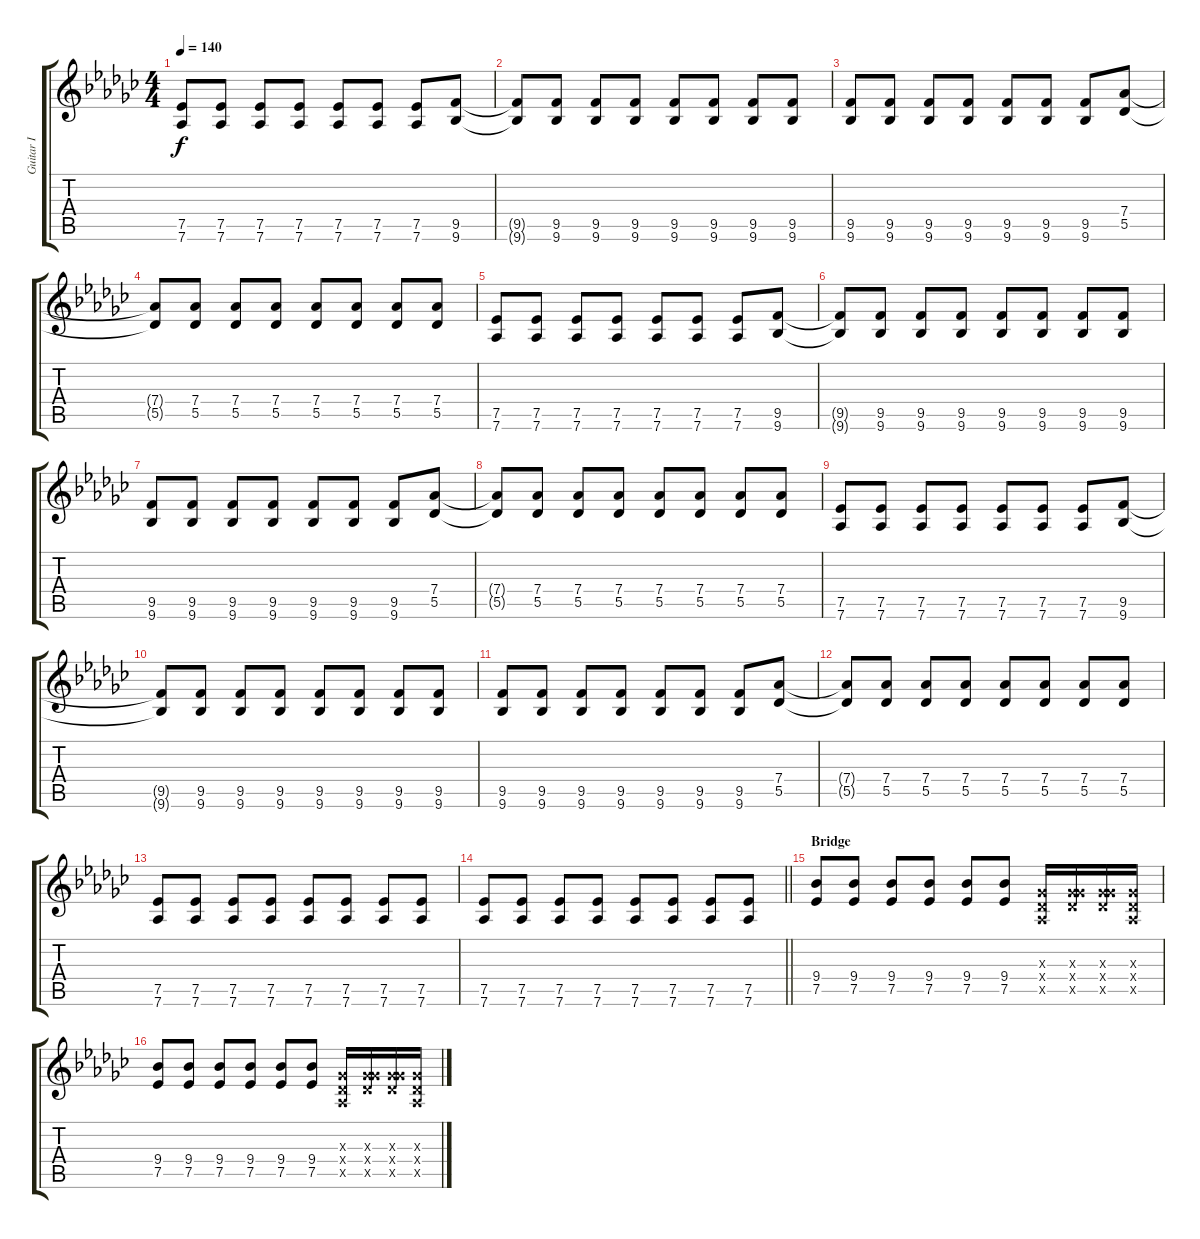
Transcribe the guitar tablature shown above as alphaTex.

\track ("Guitar I" "Guitar I") {instrument distortionguitar}
\staff {score tabs}
\tuning (Eb4 Bb3 Gb3 Db3 Ab2 Db2) {hide}
\ts (4 4)
\tempo 140
\clef g2
\ks ebminor
(7.5 7.6).8{dy f} (7.5 7.6).8 (7.5 7.6).8 (7.5 7.6).8 (7.5 7.6).8 (7.5 7.6).8 (7.5 7.6).8 (9.5 9.6).8 |
(9.5{t} 9.6{t}).8 (9.5 9.6).8 (9.5 9.6).8 (9.5 9.6).8 (9.5 9.6).8 (9.5 9.6).8 (9.5 9.6).8 (9.5 9.6).8 |
(9.5 9.6).8 (9.5 9.6).8 (9.5 9.6).8 (9.5 9.6).8 (9.5 9.6).8 (9.5 9.6).8 (9.5 9.6).8 (7.4 5.5).8 |
(7.4{t} 5.5{t}).8 (7.4 5.5).8 (7.4 5.5).8 (7.4 5.5).8 (7.4 5.5).8 (7.4 5.5).8 (7.4 5.5).8 (7.4 5.5).8 |
(7.5 7.6).8 (7.5 7.6).8 (7.5 7.6).8 (7.5 7.6).8 (7.5 7.6).8 (7.5 7.6).8 (7.5 7.6).8 (9.5 9.6).8 |
(9.5{t} 9.6{t}).8 (9.5 9.6).8 (9.5 9.6).8 (9.5 9.6).8 (9.5 9.6).8 (9.5 9.6).8 (9.5 9.6).8 (9.5 9.6).8 |
(9.5 9.6).8 (9.5 9.6).8 (9.5 9.6).8 (9.5 9.6).8 (9.5 9.6).8 (9.5 9.6).8 (9.5 9.6).8 (7.4 5.5).8 |
(7.4{t} 5.5{t}).8 (7.4 5.5).8 (7.4 5.5).8 (7.4 5.5).8 (7.4 5.5).8 (7.4 5.5).8 (7.4 5.5).8 (7.4 5.5).8 |
(7.5 7.6).8 (7.5 7.6).8 (7.5 7.6).8 (7.5 7.6).8 (7.5 7.6).8 (7.5 7.6).8 (7.5 7.6).8 (9.5 9.6).8 |
(9.5{t} 9.6{t}).8 (9.5 9.6).8 (9.5 9.6).8 (9.5 9.6).8 (9.5 9.6).8 (9.5 9.6).8 (9.5 9.6).8 (9.5 9.6).8 |
(9.5 9.6).8 (9.5 9.6).8 (9.5 9.6).8 (9.5 9.6).8 (9.5 9.6).8 (9.5 9.6).8 (9.5 9.6).8 (7.4 5.5).8 |
(7.4{t} 5.5{t}).8 (7.4 5.5).8 (7.4 5.5).8 (7.4 5.5).8 (7.4 5.5).8 (7.4 5.5).8 (7.4 5.5).8 (7.4 5.5).8 |
(7.5 7.6).8 (7.5 7.6).8 (7.5 7.6).8 (7.5 7.6).8 (7.5 7.6).8 (7.5 7.6).8 (7.5 7.6).8 (7.5 7.6).8 |
\barLineRight lightlight
(7.5 7.6).8 (7.5 7.6).8 (7.5 7.6).8 (7.5 7.6).8 (7.5 7.6).8 (7.5 7.6).8 (7.5 7.6).8 (7.5 7.6).8 |
\section ("" "Bridge")
(9.4 7.5).8 (9.4 7.5).8 (9.4 7.5).8 (9.4 7.5).8 (9.4 7.5).8 (9.4 7.5).8 (0.3{x} 0.4{x} 0.5{x}).16 (0.3{x} 5.4{x} 5.5{x}).16 (0.3{x} 5.4{x} 5.5{x}).16 (0.3{x} 0.4{x} 0.5{x}).16 |
(9.4 7.5).8 (9.4 7.5).8 (9.4 7.5).8 (9.4 7.5).8 (9.4 7.5).8 (9.4 7.5).8 (0.3{x} 0.4{x} 0.5{x}).16 (0.3{x} 5.4{x} 5.5{x}).16 (0.3{x} 5.4{x} 5.5{x}).16 (0.3{x} 0.4{x} 0.5{x}).16
